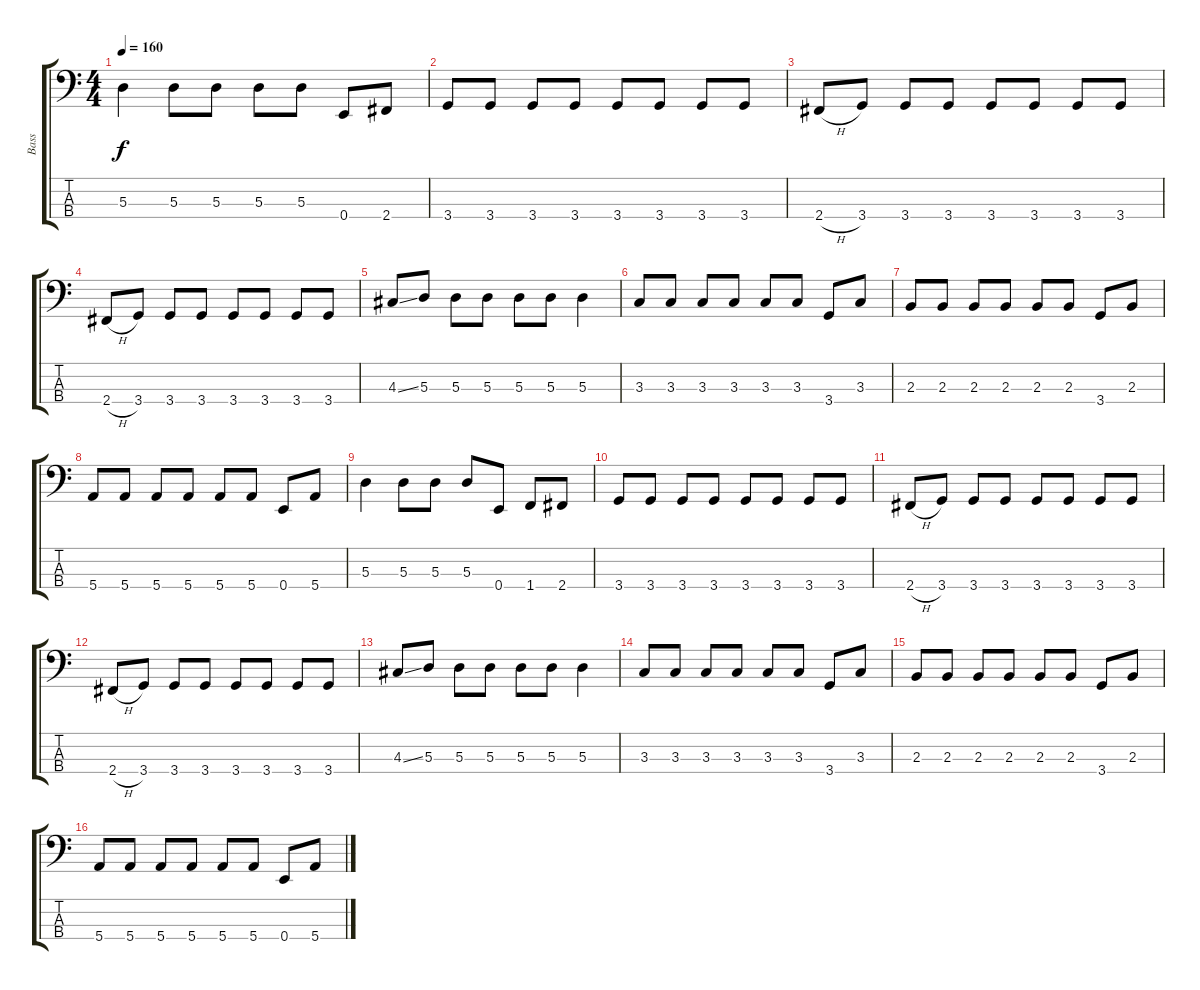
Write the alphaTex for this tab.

\track ("Bass" "Bass") {instrument electricbassfinger}
\staff {score tabs}
\tuning (G2 D2 A1 E1) {hide}
\ts (4 4)
\tempo 160
\clef f4
\ks c
5.3.4{dy f} 5.3.8 5.3.8 5.3.8 5.3.8 0.4.8 2.4.8 |
3.4.8 3.4.8 3.4.8 3.4.8 3.4.8 3.4.8 3.4.8 3.4.8 |
2.4{h}.8 3.4.8 3.4.8 3.4.8 3.4.8 3.4.8 3.4.8 3.4.8 |
2.4{h}.8 3.4.8 3.4.8 3.4.8 3.4.8 3.4.8 3.4.8 3.4.8 |
4.3{ss}.8 5.3.8 5.3.8 5.3.8 5.3.8 5.3.8 5.3.4 |
3.3.8 3.3.8 3.3.8 3.3.8 3.3.8 3.3.8 3.4.8 3.3.8 |
2.3.8 2.3.8 2.3.8 2.3.8 2.3.8 2.3.8 3.4.8 2.3.8 |
5.4.8 5.4.8 5.4.8 5.4.8 5.4.8 5.4.8 0.4.8 5.4.8 |
5.3.4 5.3.8 5.3.8 5.3.8 0.4.8 1.4.8 2.4.8 |
3.4.8 3.4.8 3.4.8 3.4.8 3.4.8 3.4.8 3.4.8 3.4.8 |
2.4{h}.8 3.4.8 3.4.8 3.4.8 3.4.8 3.4.8 3.4.8 3.4.8 |
2.4{h}.8 3.4.8 3.4.8 3.4.8 3.4.8 3.4.8 3.4.8 3.4.8 |
4.3{ss}.8 5.3.8 5.3.8 5.3.8 5.3.8 5.3.8 5.3.4 |
3.3.8 3.3.8 3.3.8 3.3.8 3.3.8 3.3.8 3.4.8 3.3.8 |
2.3.8 2.3.8 2.3.8 2.3.8 2.3.8 2.3.8 3.4.8 2.3.8 |
5.4.8 5.4.8 5.4.8 5.4.8 5.4.8 5.4.8 0.4.8 5.4.8
